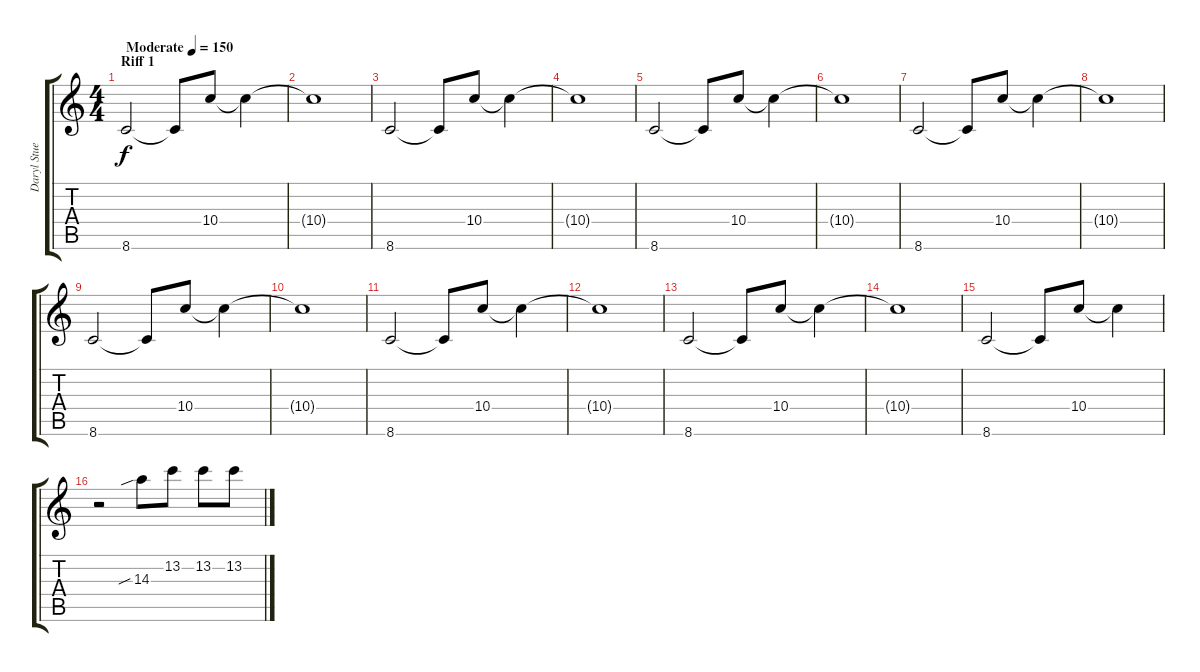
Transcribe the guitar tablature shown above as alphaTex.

\track ("Daryl Stuermer [Guitar]" "Daryl Stue") {instrument overdrivenguitar}
\staff {score tabs}
\tuning (E4 B3 G3 D3 A2 E2) {hide}
\ts (4 4)
\section ("" "Riff 1")
\tempo (150 "Moderate")
\clef g2
\ks c
8.6.2{dy f instrument overdrivenguitar} 8.6{t}.8 10.4.8 10.4{t}.4 |
10.4{t}.1 |
8.6.2 8.6{t}.8 10.4.8 10.4{t}.4 |
10.4{t}.1 |
8.6.2 8.6{t}.8 10.4.8 10.4{t}.4 |
10.4{t}.1 |
8.6.2 8.6{t}.8 10.4.8 10.4{t}.4 |
10.4{t}.1 |
8.6.2 8.6{t}.8 10.4.8 10.4{t}.4 |
10.4{t}.1 |
8.6.2 8.6{t}.8 10.4.8 10.4{t}.4 |
10.4{t}.1 |
8.6.2 8.6{t}.8 10.4.8 10.4{t}.4 |
10.4{t}.1 |
8.6.2 8.6{t}.8 10.4.8 10.4{t}.4 |
r.2 14.3{sib}.8 13.2.8 13.2.8 13.2.8
